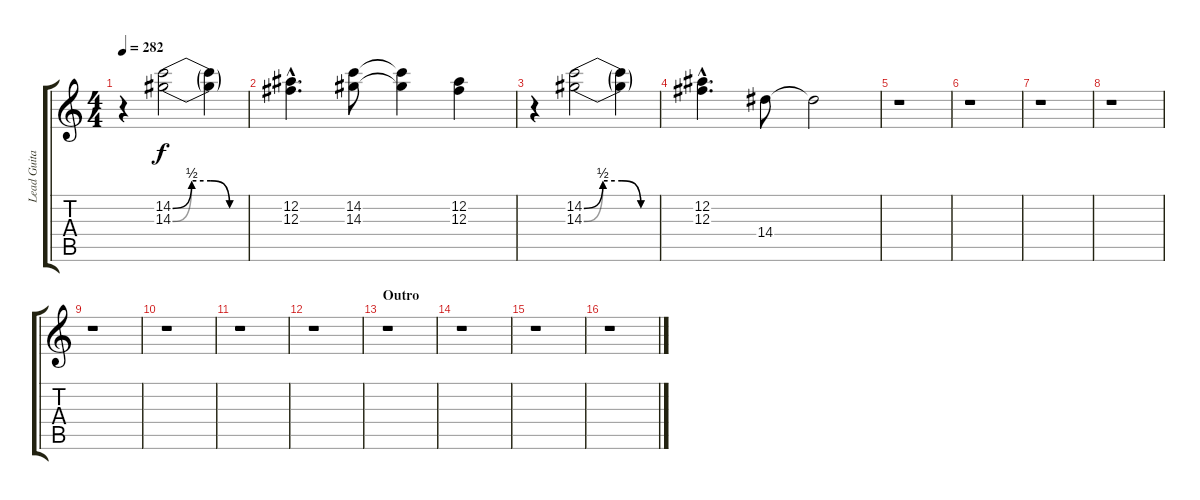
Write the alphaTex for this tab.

\track ("Lead Guitar" "Lead Guita") {instrument overdrivenguitar}
\staff {score tabs}
\tuning (Eb4 Bb3 Gb3 Db3 Ab2 Eb2) {hide}
\ts (4 4)
\tempo 282
\clef g2
\ks c
r.4{dy f} (14.2{be (custom 0 0 15 2 30 2 45 0 60 0)} 14.3{be (custom 0 0 15 2 30 2 45 0 60 0)}).2 (14.2{t} 14.3{t}).4 |
(12.2{hac} 12.3{hac}).4{d} (14.2 14.3).8 (14.2{t} 14.3{t}).4 (12.2 12.3).4 |
r.4 (14.2{be (custom 0 0 15 2 30 2 45 0 60 0)} 14.3{be (custom 0 0 15 2 30 2 45 0 60 0)}).2 (14.2{t} 14.3{t}).4 |
(12.2{hac} 12.3{hac}).4{d} 14.4.8 14.4{t}.2 |
r.1 |
r.1 |
r.1 |
r.1 |
r.1 |
r.1 |
r.1 |
r.1 |
\section ("" "Outro")
r.1 |
r.1 |
r.1 |
r.1
